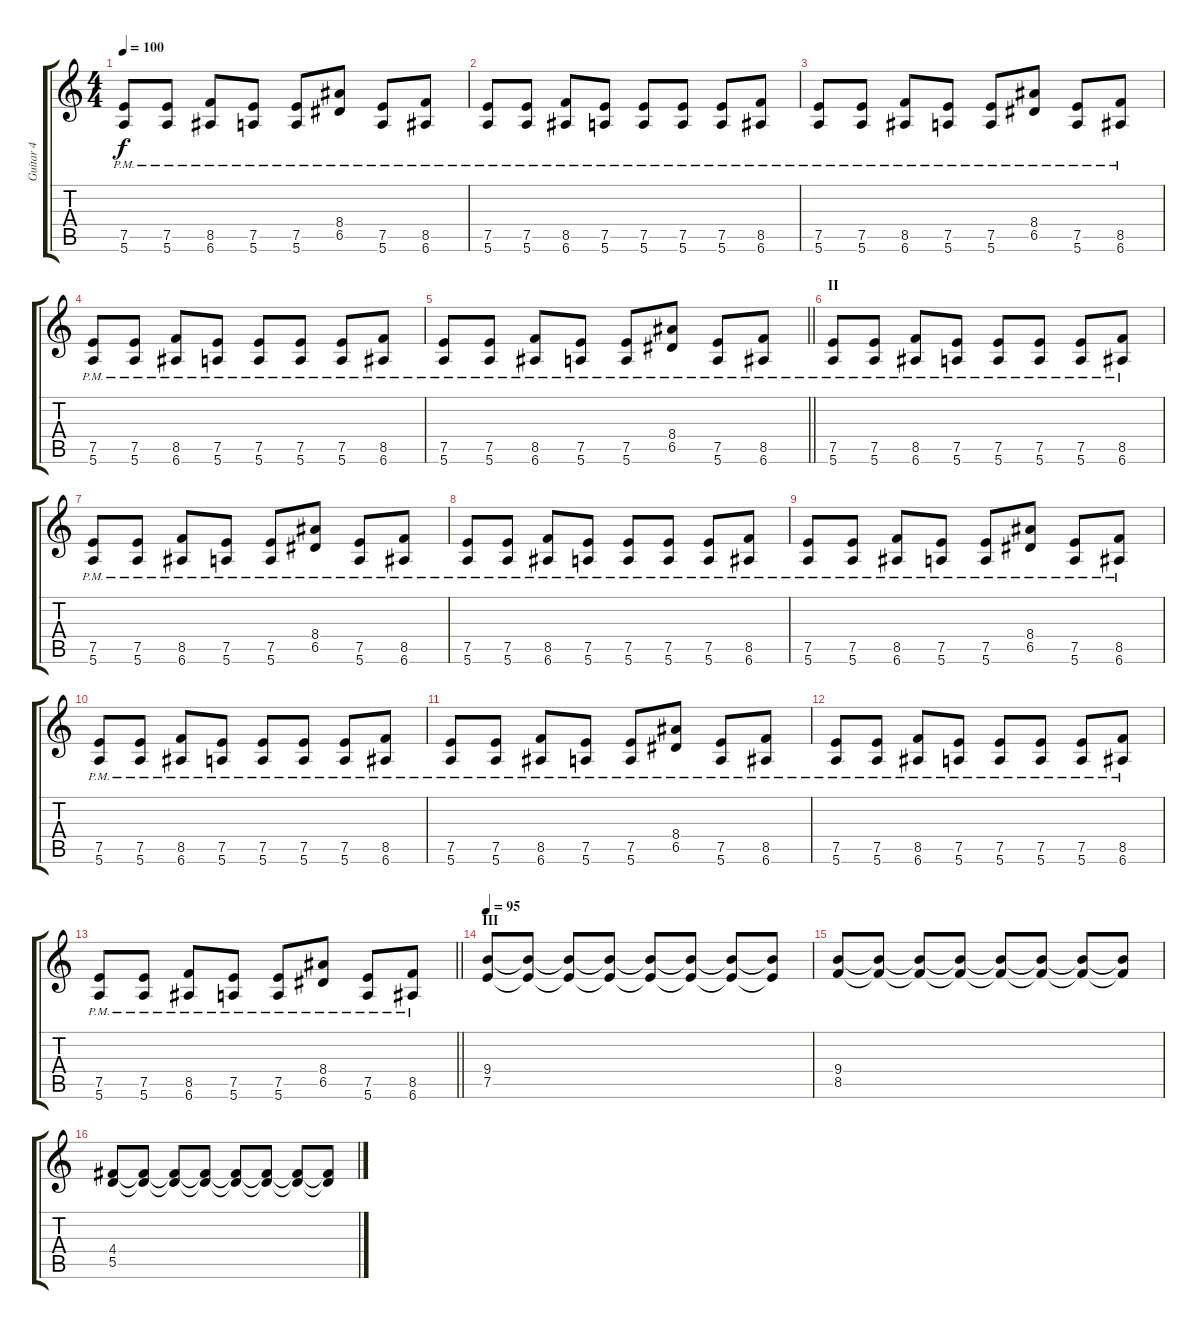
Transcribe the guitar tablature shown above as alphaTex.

\track ("Guitar 4" "Guitar 4") {instrument overdrivenguitar}
\staff {score tabs}
\tuning (E4 B3 G3 D3 A2 E2) {hide}
\ts (4 4)
\tempo 100
\clef g2
\ks c
(7.5{pm} 5.6{pm}).8{dy f} (7.5{pm} 5.6{pm}).8 (8.5{pm} 6.6{pm}).8 (7.5{pm} 5.6{pm}).8 (7.5{pm} 5.6{pm}).8 (8.4{pm} 6.5{pm}).8 (7.5{pm} 5.6{pm}).8 (8.5{pm} 6.6{pm}).8 |
(7.5{pm} 5.6{pm}).8 (7.5{pm} 5.6{pm}).8 (8.5{pm} 6.6{pm}).8 (7.5{pm} 5.6{pm}).8 (7.5{pm} 5.6{pm}).8 (7.5{pm} 5.6{pm}).8 (7.5{pm} 5.6{pm}).8 (8.5{pm} 6.6{pm}).8 |
(7.5{pm} 5.6{pm}).8 (7.5{pm} 5.6{pm}).8 (8.5{pm} 6.6{pm}).8 (7.5{pm} 5.6{pm}).8 (7.5{pm} 5.6{pm}).8 (8.4{pm} 6.5{pm}).8 (7.5{pm} 5.6{pm}).8 (8.5{pm} 6.6{pm}).8 |
(7.5{pm} 5.6{pm}).8 (7.5{pm} 5.6{pm}).8 (8.5{pm} 6.6{pm}).8 (7.5{pm} 5.6{pm}).8 (7.5{pm} 5.6{pm}).8 (7.5{pm} 5.6{pm}).8 (7.5{pm} 5.6{pm}).8 (8.5{pm} 6.6{pm}).8 |
\barLineRight lightlight
(7.5{pm} 5.6{pm}).8 (7.5{pm} 5.6{pm}).8 (8.5{pm} 6.6{pm}).8 (7.5{pm} 5.6{pm}).8 (7.5{pm} 5.6{pm}).8 (8.4{pm} 6.5{pm}).8 (7.5{pm} 5.6{pm}).8 (8.5{pm} 6.6{pm}).8 |
\section ("" "II")
(7.5{pm} 5.6{pm}).8 (7.5{pm} 5.6{pm}).8 (8.5{pm} 6.6{pm}).8 (7.5{pm} 5.6{pm}).8 (7.5{pm} 5.6{pm}).8 (7.5{pm} 5.6{pm}).8 (7.5{pm} 5.6{pm}).8 (8.5{pm} 6.6{pm}).8 |
(7.5{pm} 5.6{pm}).8 (7.5{pm} 5.6{pm}).8 (8.5{pm} 6.6{pm}).8 (7.5{pm} 5.6{pm}).8 (7.5{pm} 5.6{pm}).8 (8.4{pm} 6.5{pm}).8 (7.5{pm} 5.6{pm}).8 (8.5{pm} 6.6{pm}).8 |
(7.5{pm} 5.6{pm}).8 (7.5{pm} 5.6{pm}).8 (8.5{pm} 6.6{pm}).8 (7.5{pm} 5.6{pm}).8 (7.5{pm} 5.6{pm}).8 (7.5{pm} 5.6{pm}).8 (7.5{pm} 5.6{pm}).8 (8.5{pm} 6.6{pm}).8 |
(7.5{pm} 5.6{pm}).8 (7.5{pm} 5.6{pm}).8 (8.5{pm} 6.6{pm}).8 (7.5{pm} 5.6{pm}).8 (7.5{pm} 5.6{pm}).8 (8.4{pm} 6.5{pm}).8 (7.5{pm} 5.6{pm}).8 (8.5{pm} 6.6{pm}).8 |
(7.5{pm} 5.6{pm}).8 (7.5{pm} 5.6{pm}).8 (8.5{pm} 6.6{pm}).8 (7.5{pm} 5.6{pm}).8 (7.5{pm} 5.6{pm}).8 (7.5{pm} 5.6{pm}).8 (7.5{pm} 5.6{pm}).8 (8.5{pm} 6.6{pm}).8 |
(7.5{pm} 5.6{pm}).8 (7.5{pm} 5.6{pm}).8 (8.5{pm} 6.6{pm}).8 (7.5{pm} 5.6{pm}).8 (7.5{pm} 5.6{pm}).8 (8.4{pm} 6.5{pm}).8 (7.5{pm} 5.6{pm}).8 (8.5{pm} 6.6{pm}).8 |
(7.5{pm} 5.6{pm}).8 (7.5{pm} 5.6{pm}).8 (8.5{pm} 6.6{pm}).8 (7.5{pm} 5.6{pm}).8 (7.5{pm} 5.6{pm}).8 (7.5{pm} 5.6{pm}).8 (7.5{pm} 5.6{pm}).8 (8.5{pm} 6.6{pm}).8 |
\barLineRight lightlight
(7.5{pm} 5.6{pm}).8 (7.5{pm} 5.6{pm}).8 (8.5{pm} 6.6{pm}).8 (7.5{pm} 5.6{pm}).8 (7.5{pm} 5.6{pm}).8 (8.4{pm} 6.5{pm}).8 (7.5{pm} 5.6{pm}).8 (8.5{pm} 6.6{pm}).8 |
\section ("" "III")
\tempo 95
(9.4 7.5).8 (9.4{t} 7.5{t}).8 (9.4{t} 7.5{t}).8 (9.4{t} 7.5{t}).8 (9.4{t} 7.5{t}).8 (9.4{t} 7.5{t}).8 (9.4{t} 7.5{t}).8 (9.4{t} 7.5{t}).8 |
(9.4 8.5).8 (9.4{t} 8.5{t}).8 (9.4{t} 8.5{t}).8 (9.4{t} 8.5{t}).8 (9.4{t} 8.5{t}).8 (9.4{t} 8.5{t}).8 (9.4{t} 8.5{t}).8 (9.4{t} 8.5{t}).8 |
(4.4 5.5).8 (4.4{t} 5.5{t}).8 (4.4{t} 5.5{t}).8 (4.4{t} 5.5{t}).8 (4.4{t} 5.5{t}).8 (4.4{t} 5.5{t}).8 (4.4{t} 5.5{t}).8 (4.4{t} 5.5{t}).8
